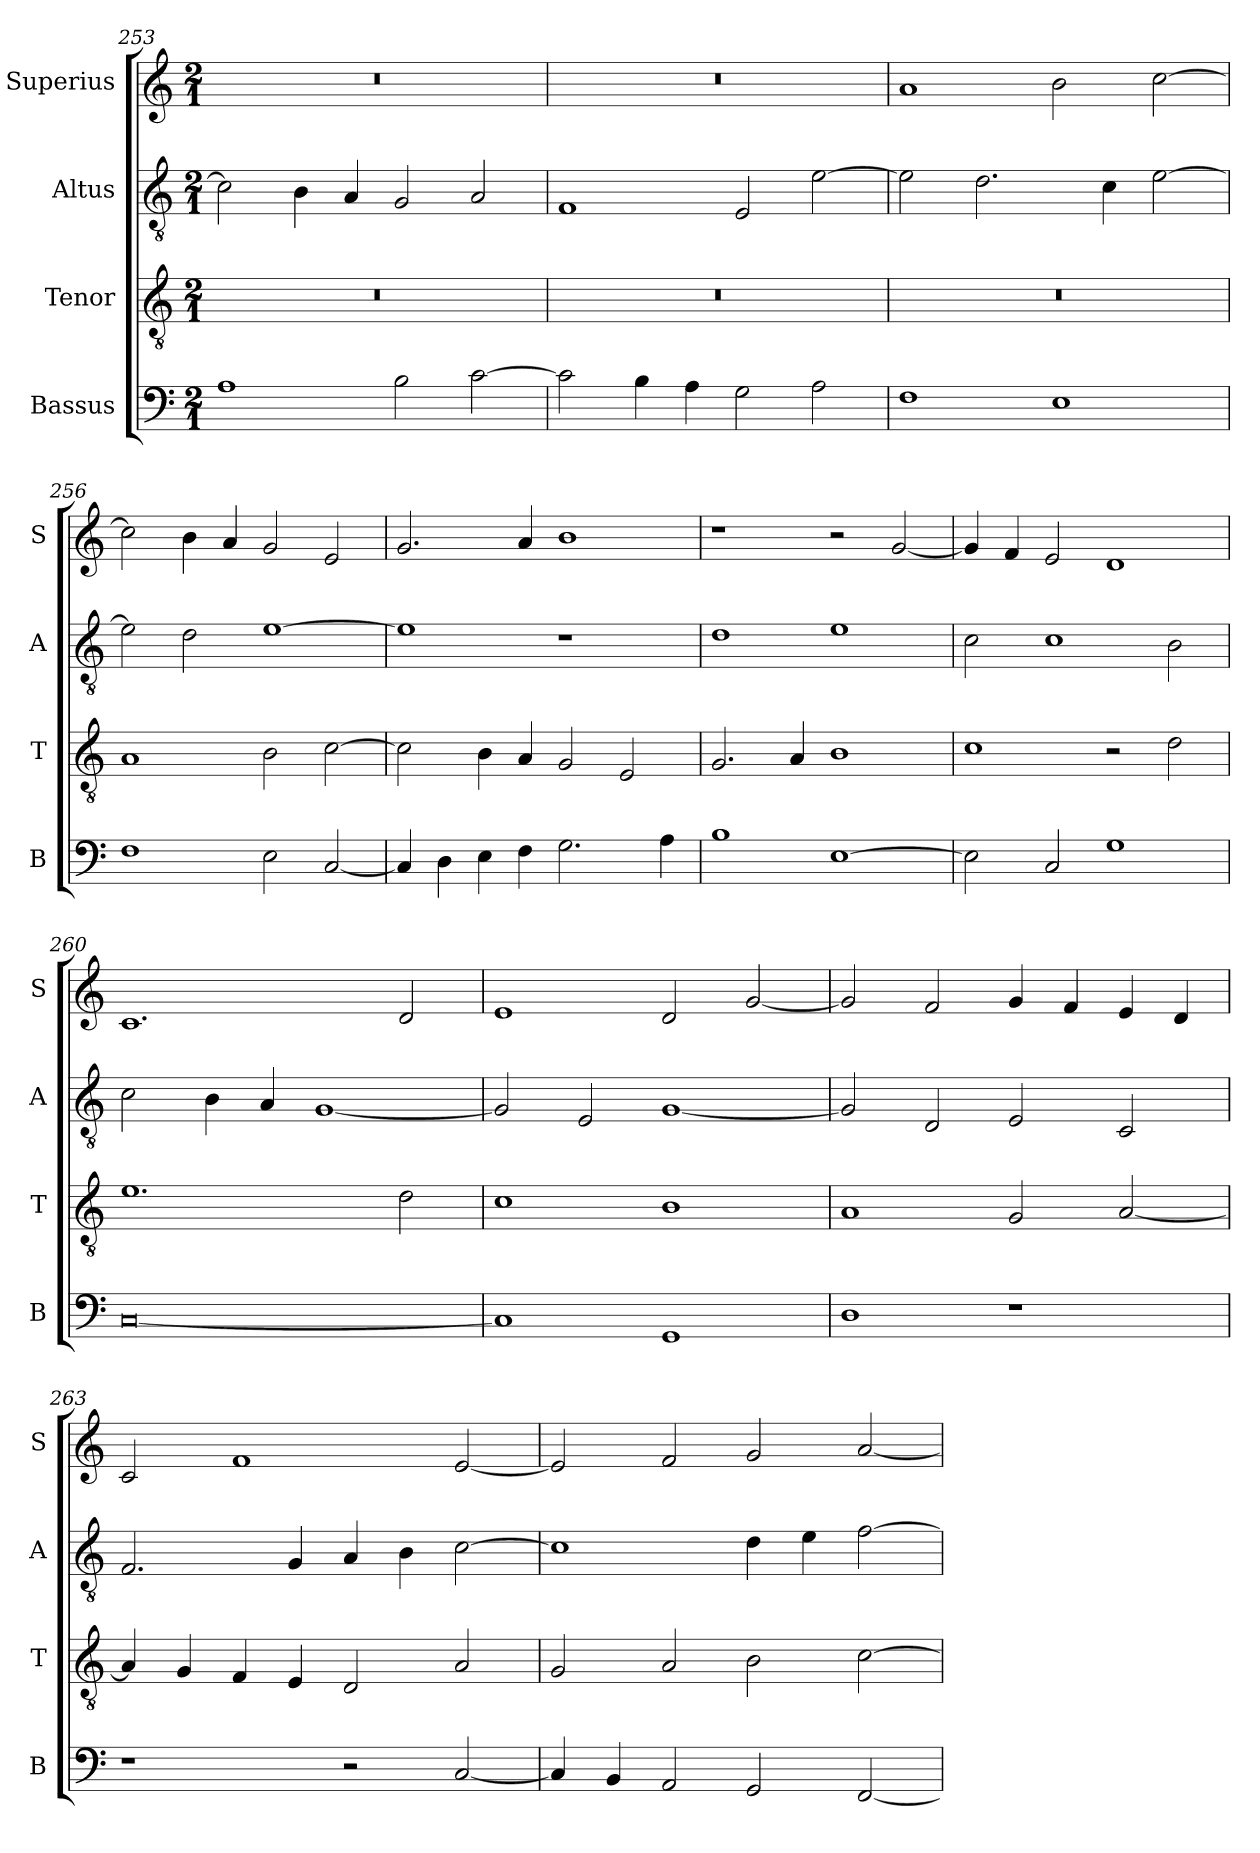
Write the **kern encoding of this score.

**kern	**kern	**kern	**kern
*part4	*part3	*part2	*part1
*staff4	*staff3	*staff2	*staff1
*I"Bassus	*I"Tenor	*I"Altus	*I"Superius
*I'B	*I'T	*I'A	*I'S
*clefF4	*clefGv2	*clefGv2	*clefG2
*k[]	*k[]	*k[]	*k[]
*M2/1	*M2/1	*M2/1	*M2/1
=253	=253	=253	=253
1A	0r	2c]	0r
.	.	4B	.
.	.	4A	.
2B	.	2G	.
[2c	.	2A	.
=254	=254	=254	=254
2c]	0r	1F	0r
4B	.	.	.
4A	.	.	.
2G	.	2E	.
2A	.	[2e	.
=255	=255	=255	=255
1F	0r	2e]	1a
.	.	2.d	.
1E	.	.	2b
.	.	4c	.
.	.	[2e	[2cc
=256	=256	=256	=256
1F	1A	2e]	2cc]
.	.	2d	4b
.	.	.	4a
2E	2B	[1e	2g
[2C	[2c	.	2e
=257	=257	=257	=257
4C]	2c]	1e]	2.g
4D	.	.	.
4E	4B	.	.
4F	4A	.	4a
2.G	2G	1r	1b
.	2E	.	.
4A	.	.	.
=258	=258	=258	=258
1B	2.G	1d	1r
.	4A	.	.
[1E	1B	1e	2r
.	.	.	[2g
=259	=259	=259	=259
2E]	1c	2c	4g]
.	.	.	4f
2C	.	1c	2e
1G	2r	.	1d
.	2d	2B	.
=260	=260	=260	=260
[0C	1.e	2c	1.c
.	.	4B	.
.	.	4A	.
.	.	[1G	.
.	2d	.	2d
=261	=261	=261	=261
1C]	1c	2G]	1e
.	.	2E	.
1GG	1B	[1G	2d
.	.	.	[2g
=262	=262	=262	=262
1D	1A	2G]	2g]
.	.	2D	2f
1r	2G	2E	4g
.	.	.	4f
.	[2A	2C	4e
.	.	.	4d
=263	=263	=263	=263
1r	4A]	2.F	2c
.	4G	.	.
.	4F	.	1f
.	4E	4G	.
2r	2D	4A	.
.	.	4B	.
[2C	2A	[2c	[2e
=264	=264	=264	=264
4C]	2G	1c]	2e]
4BB	.	.	.
2AA	2A	.	2f
2GG	2B	4d	2g
.	.	4e	.
[2FF	[2c	[2f	[2a
=	=	=	=
*-	*-	*-	*-
